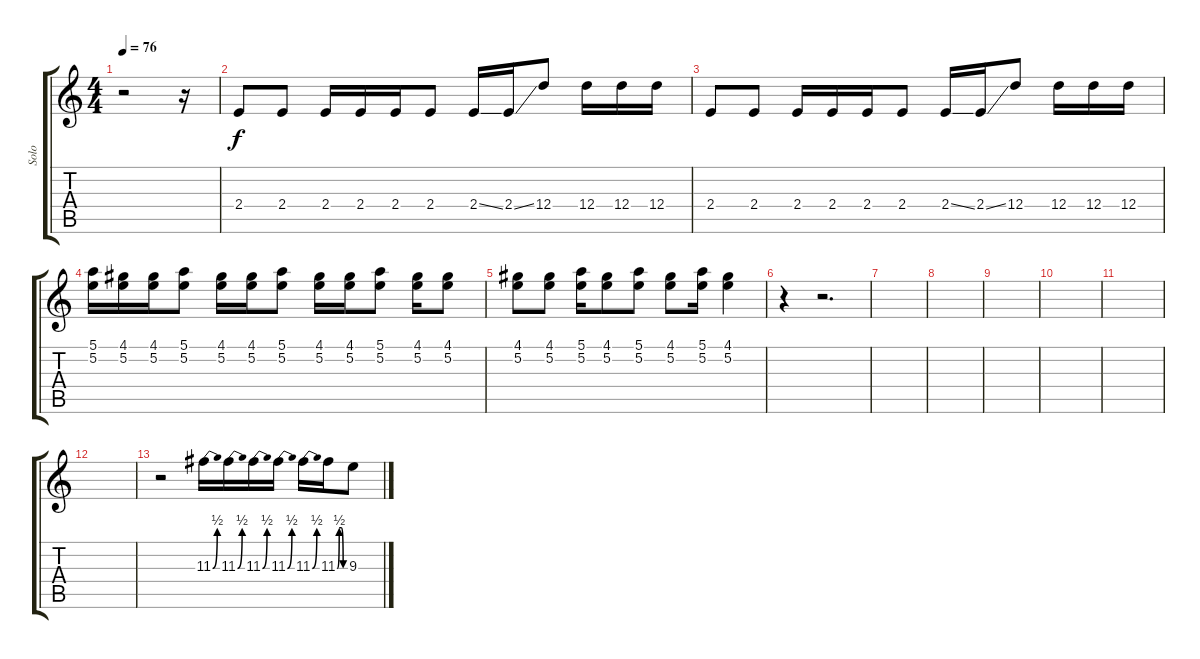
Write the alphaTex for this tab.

\track ("Solo" "Solo") {instrument distortionguitar}
\staff {score tabs}
\tuning (E4 B3 G3 D3 A2 E2) {hide}
\ts (4 4)
\tempo 76
\clef g2
\ks c
r.2{dy f instrument distortionguitar} r.16 |
2.4.8 2.4.8 2.4.16 2.4.16 2.4.16 2.4.8 2.4{ss}.16 2.4{ss}.16 12.4.8 12.4.16 12.4.16 12.4.16 |
2.4.8 2.4.8 2.4.16 2.4.16 2.4.16 2.4.8 2.4{ss}.16 2.4{ss}.16 12.4.8 12.4.16 12.4.16 12.4.16 |
(5.1 5.2).16 (4.1 5.2).16 (4.1 5.2).16 (5.1 5.2).8 (4.1 5.2).16 (4.1 5.2).16 (5.1 5.2).8 (4.1 5.2).16 (4.1 5.2).16 (5.1 5.2).8 (4.1 5.2).16 (4.1 5.2).8 |
(4.1 5.2).8 (4.1 5.2).8 (5.1 5.2).16 (4.1 5.2).8 (5.1 5.2).8 (4.1 5.2).8 (5.1 5.2).16 (4.1 5.2).4 |
r.4 r.2{d} |
|
|
|
|
|
|
r.2 11.3{be (bend 0 0 60 2)}.16{instrument distortionguitar} 11.3{be (bend 0 0 60 2)}.16 11.3{be (bend 0 0 60 2)}.16 11.3{be (bend 0 0 60 2)}.16 11.3{be (bend 0 0 60 2)}.16 11.3{be (custom 0 0 15 2 30 2 45 0 60 0)}.16 9.3.8
